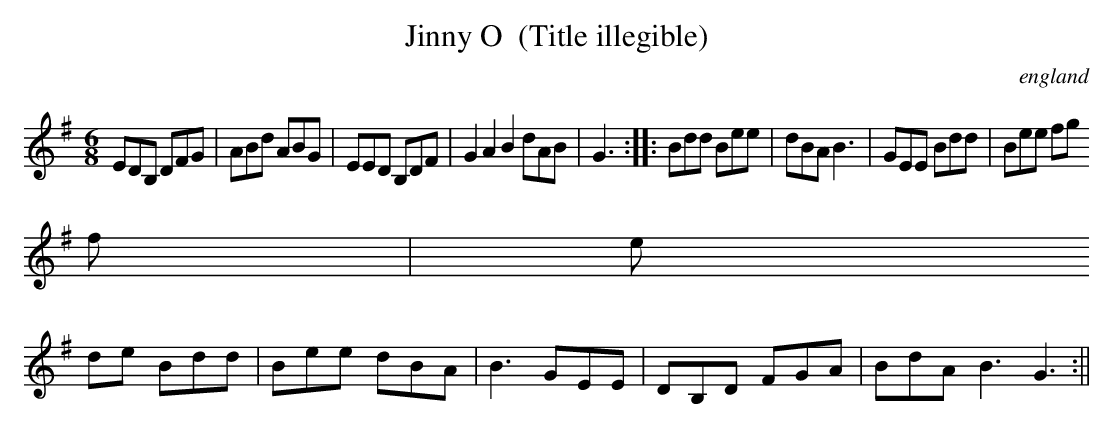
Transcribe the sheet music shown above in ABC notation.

X:1
T:Jinny O  (Title illegible)
O:england
M:6/8
L:1/8
K:G major
EDB, DFG|ABd ABG|EED B,DF|G2A2B2 dAB|G3:||:Bdd Bee|dBA B3|GEE Bdd|Bee fg
f|e
de Bdd|Bee dBA|B3GEE|DB,D FGA|BdA  B3G3:||
